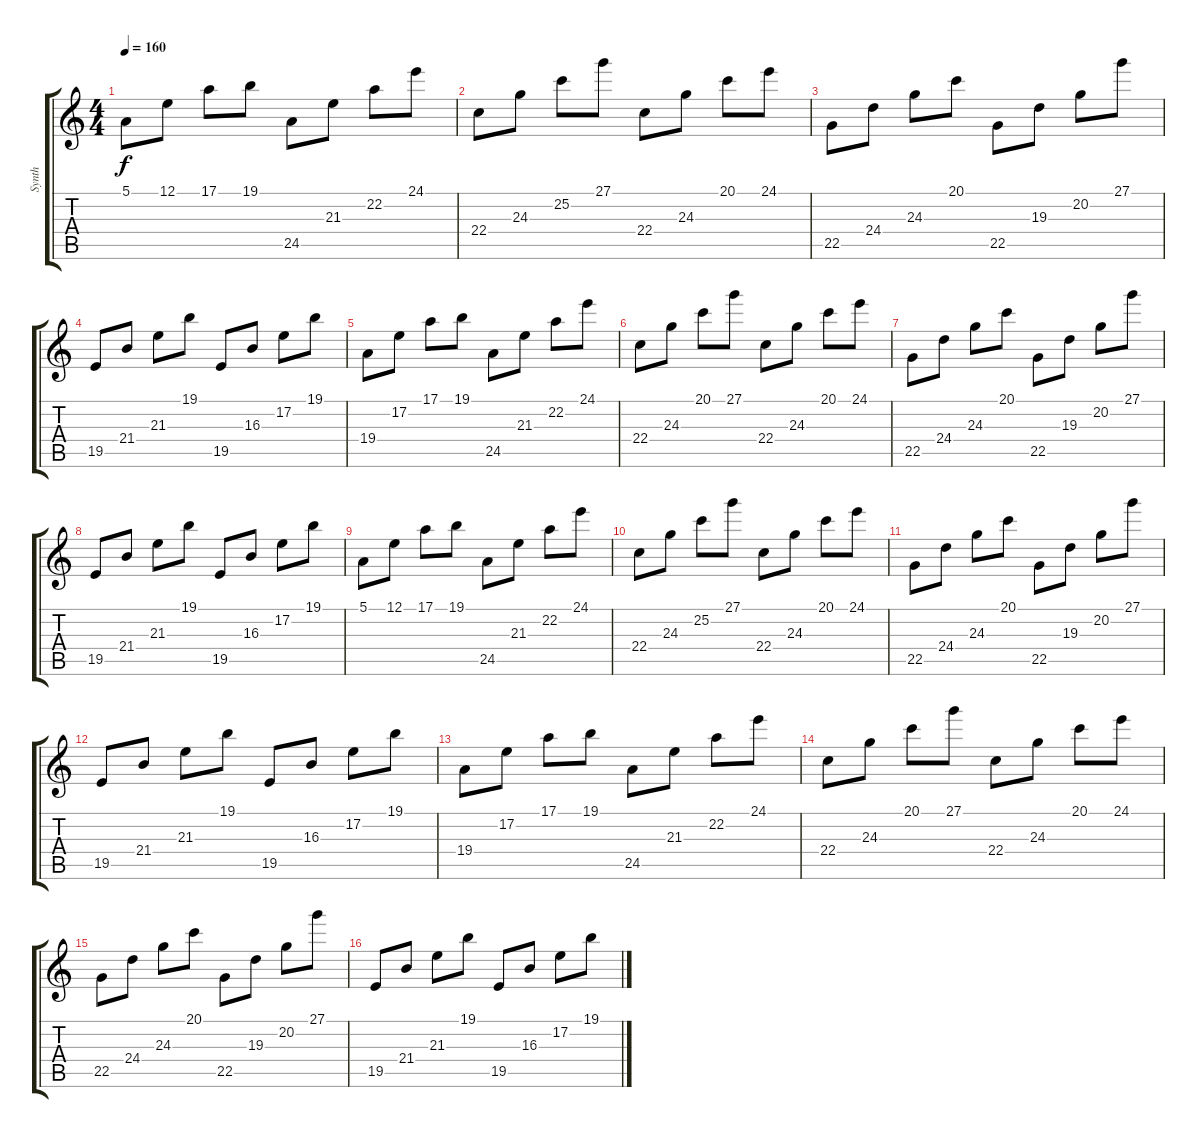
\track ("Synth" "Synth") {instrument stringensemble1}
\staff {score tabs}
\tuning (E4 B3 G3 D3 A2 E2) {hide}
\ts (4 4)
\tempo 160
\clef g2
\ks c
5.1.8{dy f volume 10 instrument stringensemble1} 12.1.8 17.1.8 19.1.8 24.5.8 21.3.8 22.2.8 24.1.8 |
22.4.8 24.3.8 25.2.8 27.1.8 22.4.8 24.3.8 20.1.8 24.1.8 |
22.5.8 24.4.8 24.3.8 20.1.8 22.5.8 19.3.8 20.2.8 27.1.8 |
19.5.8 21.4.8 21.3.8 19.1.8 19.5.8 16.3.8 17.2.8 19.1.8 |
19.4.8 17.2.8 17.1.8 19.1.8 24.5.8 21.3.8 22.2.8 24.1.8 |
22.4.8 24.3.8 20.1.8 27.1.8 22.4.8 24.3.8 20.1.8 24.1.8 |
22.5.8 24.4.8 24.3.8 20.1.8 22.5.8 19.3.8 20.2.8 27.1.8 |
19.5.8 21.4.8 21.3.8 19.1.8 19.5.8 16.3.8 17.2.8 19.1.8 |
5.1.8{volume 10 instrument stringensemble1} 12.1.8 17.1.8 19.1.8 24.5.8 21.3.8 22.2.8 24.1.8 |
22.4.8 24.3.8 25.2.8 27.1.8 22.4.8 24.3.8 20.1.8 24.1.8 |
22.5.8 24.4.8 24.3.8 20.1.8 22.5.8 19.3.8 20.2.8 27.1.8 |
19.5.8 21.4.8 21.3.8 19.1.8 19.5.8 16.3.8 17.2.8 19.1.8 |
19.4.8 17.2.8 17.1.8 19.1.8 24.5.8 21.3.8 22.2.8 24.1.8 |
22.4.8 24.3.8 20.1.8 27.1.8 22.4.8 24.3.8 20.1.8 24.1.8 |
22.5.8 24.4.8 24.3.8 20.1.8 22.5.8 19.3.8 20.2.8 27.1.8 |
19.5.8 21.4.8 21.3.8 19.1.8 19.5.8 16.3.8 17.2.8 19.1.8
